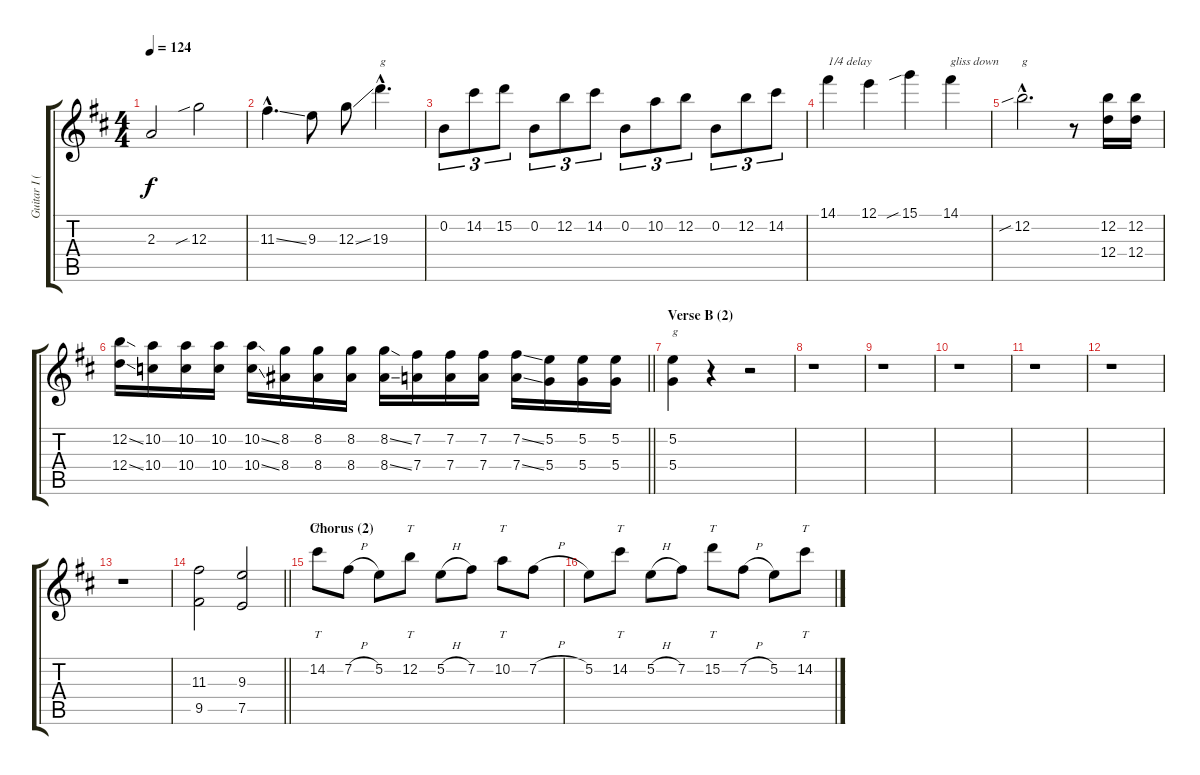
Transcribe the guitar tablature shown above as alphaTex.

\track ("Guitar I (Aiji)" "Guitar I (") {instrument distortionguitar}
\staff {score tabs}
\tuning (E4 B3 G3 D3 A2 E2) {hide}
\ts (4 4)
\tempo 124
\clef g2
\ks d
2.3.2{dy f} 12.3{sib}.2 |
11.3{ss hac}.4{d} 9.3.8 12.3{ss}.8 19.3{hac}.4{d txt "g"} |
0.2.8{tu (3 2)} 14.2.8{tu (3 2)} 15.2.8{tu (3 2)} 0.2.8{tu (3 2)} 12.2.8{tu (3 2)} 14.2.8{tu (3 2)} 0.2.8{tu (3 2)} 10.2.8{tu (3 2)} 12.2.8{tu (3 2)} 0.2.8{tu (3 2)} 12.2.8{tu (3 2)} 14.2.8{tu (3 2)} |
14.1.4{txt "1/4 delay"} 12.1.4 15.1{sib}.4 14.1.4{txt "gliss down"} |
12.2{sib hac}.2{d txt "g"} r.8 (12.2 12.4).16 (12.2 12.4).16 |
\barLineRight lightlight
(12.2{ss} 12.4{ss}).16 (10.2 10.4).16 (10.2 10.4).16 (10.2 10.4).16 (10.2{ss} 10.4{ss}).16 (8.2 8.4).16 (8.2 8.4).16 (8.2 8.4).16 (8.2{ss} 8.4{ss}).16 (7.2 7.4).16 (7.2 7.4).16 (7.2 7.4).16 (7.2{ss} 7.4{ss}).16 (5.2 5.4).16 (5.2 5.4).16 (5.2 5.4).16 |
\section ("" "Verse B (2)")
(5.2 5.4).4{txt "g"} r.4{volume 14} r.2 |
r.1 |
r.1 |
r.1 |
r.1 |
r.1 |
r.1 |
\barLineRight lightlight
(11.3 9.5).2 (9.3 7.5).2 |
\section ("" "Chorus (2)")
14.2.8{tt} 7.2{h}.8 5.2.8 12.2.8{tt} 5.2{h}.8 7.2.8 10.2.8{tt} 7.2{h}.8 |
5.2.8 14.2.8{tt} 5.2{h}.8 7.2.8 15.2.8{tt} 7.2{h}.8 5.2.8 14.2.8{tt}
